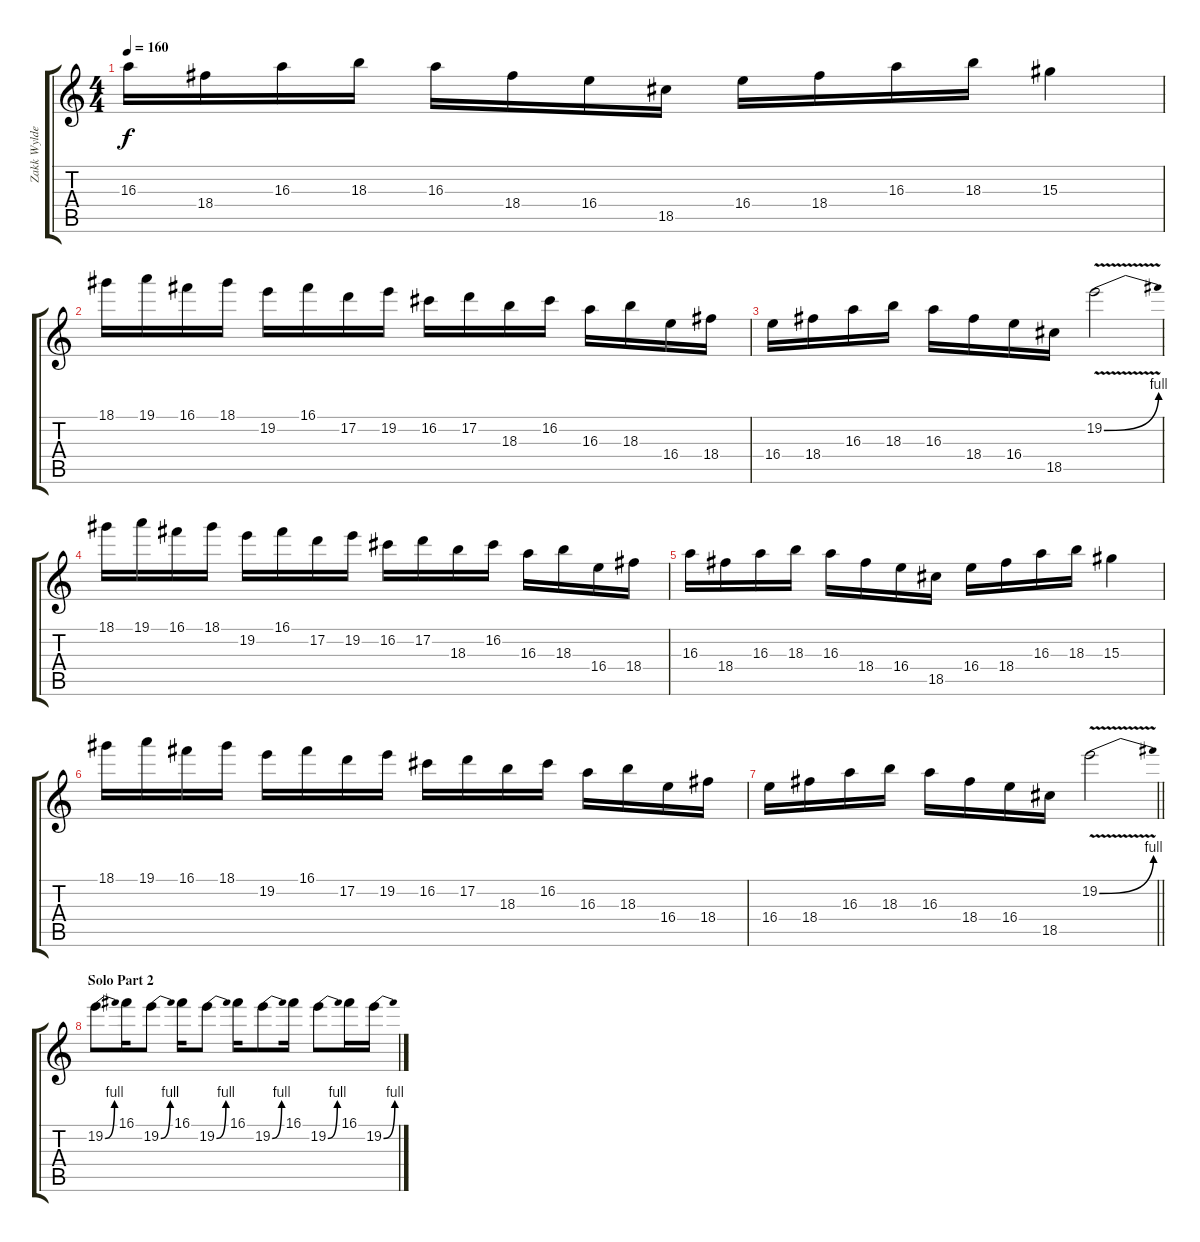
\track ("Zakk Wylde - Solo Guitar" "Zakk Wylde") {instrument distortionguitar}
\staff {score tabs}
\tuning (D4 A3 F3 C3 G2 D2) {hide}
\ts (4 4)
\tempo 160
\clef g2
\ks c
16.3.16{dy f} 18.4.16 16.3.16 18.3.16 16.3.16 18.4.16 16.4.16 18.5.16 16.4.16 18.4.16 16.3.16 18.3.16 15.3.4 |
18.1.16{volume 14} 19.1.16 16.1.16 18.1.16 19.2.16 16.1.16 17.2.16 19.2.16 16.2.16 17.2.16 18.3.16 16.2.16 16.3.16 18.3.16 16.4.16 18.4.16 |
16.4.16 18.4.16 16.3.16 18.3.16 16.3.16 18.4.16 16.4.16 18.5.16 19.2{be (bend 0 0 60 4) v}.2 |
18.1.16{volume 14} 19.1.16 16.1.16 18.1.16 19.2.16 16.1.16 17.2.16 19.2.16 16.2.16 17.2.16 18.3.16 16.2.16 16.3.16 18.3.16 16.4.16 18.4.16 |
16.3.16 18.4.16 16.3.16 18.3.16 16.3.16 18.4.16 16.4.16 18.5.16 16.4.16 18.4.16 16.3.16 18.3.16 15.3.4 |
18.1.16{volume 14} 19.1.16 16.1.16 18.1.16 19.2.16 16.1.16 17.2.16 19.2.16 16.2.16 17.2.16 18.3.16 16.2.16 16.3.16 18.3.16 16.4.16 18.4.16 |
\barLineRight lightlight
16.4.16 18.4.16 16.3.16 18.3.16 16.3.16 18.4.16 16.4.16 18.5.16 19.2{be (bend 0 0 60 4) v}.2 |
\section ("" "Solo Part 2")
19.2{be (bend 0 0 60 4)}.8 16.1.16 19.2{be (bend 0 0 60 4)}.8 16.1.16 19.2{be (bend 0 0 60 4)}.8 16.1.16 19.2{be (bend 0 0 60 4)}.8 16.1.16 19.2{be (bend 0 0 60 4)}.8 16.1.16 19.2{be (bend 0 0 60 4)}.16
